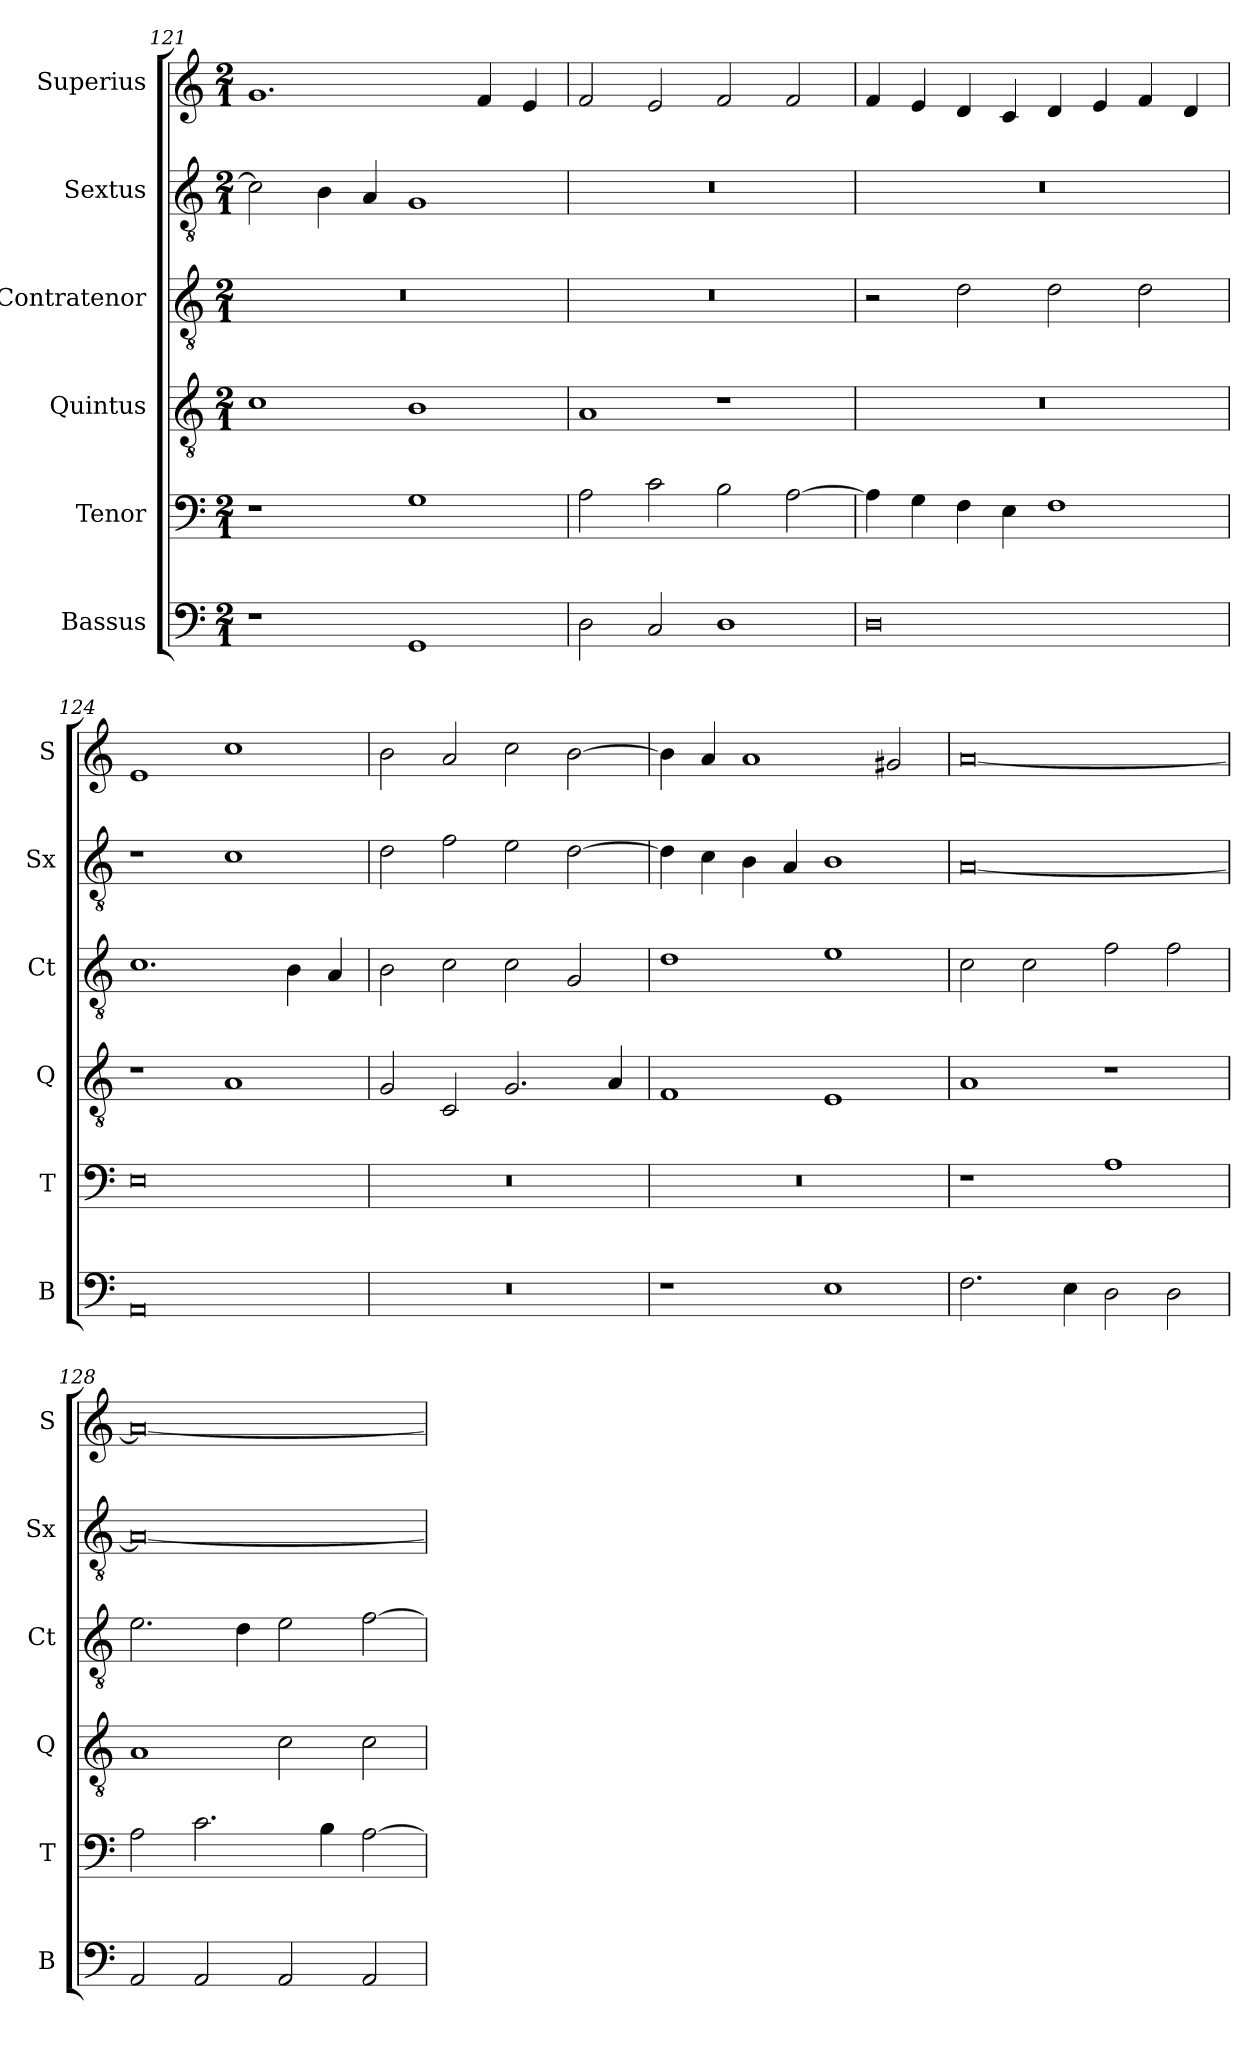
**kern	**kern	**kern	**kern	**kern	**kern
*part6	*part5	*part4	*part3	*part2	*part1
*staff6	*staff5	*staff4	*staff3	*staff2	*staff1
*I"Bassus	*I"Tenor	*I"Quintus	*I"Contratenor	*I"Sextus	*I"Superius
*I'B	*I'T	*I'Q	*I'Ct	*I'Sx	*I'S
*clefF4	*clefF4	*clefGv2	*clefGv2	*clefGv2	*clefG2
*k[]	*k[]	*k[]	*k[]	*k[]	*k[]
*M2/1	*M2/1	*M2/1	*M2/1	*M2/1	*M2/1
=121	=121	=121	=121	=121	=121
1r	1r	1c	0r	2c\]	1.g
.	.	.	.	4B\	.
.	.	.	.	4A/	.
1GG	1G	1B	.	1G	.
.	.	.	.	.	4f/
.	.	.	.	.	4e/
=122	=122	=122	=122	=122	=122
2D\	2A\	1A	0r	0r	2f/
2C/	2c\	.	.	.	2e/
1D	2B\	1r	.	.	2f/
.	[2A\	.	.	.	2f/
=123	=123	=123	=123	=123	=123
0D	4A\]	0r	2r	0r	4f/
.	4G\	.	.	.	4e/
.	4F\	.	2d\	.	4d/
.	4E\	.	.	.	4c/
.	1F	.	2d\	.	4d/
.	.	.	.	.	4e/
.	.	.	2d\	.	4f/
.	.	.	.	.	4d/
=124	=124	=124	=124	=124	=124
0AA	0E	1r	1.c	1r	1e
.	.	1A	.	1c	1cc
.	.	.	4B\	.	.
.	.	.	4A/	.	.
=125	=125	=125	=125	=125	=125
0r	0r	2G/	2B\	2d\	2b\
.	.	2C/	2c\	2f\	2a/
.	.	2.G/	2c\	2e\	2cc\
.	.	.	2G/	[2d\	[2b\
.	.	4A/	.	.	.
=126	=126	=126	=126	=126	=126
1r	0r	1F	1d	4d\]	4b\]
.	.	.	.	4c\	4a/
.	.	.	.	4B\	1a
.	.	.	.	4A/	.
1E	.	1E	1e	1B	.
.	.	.	.	.	2g#X/
=127	=127	=127	=127	=127	=127
2.F\	1r	1A	2c\	[0A	[0a
.	.	.	2c\	.	.
4E\	.	.	.	.	.
2D\	1A	1r	2f\	.	.
2D\	.	.	2f\	.	.
=128	=128	=128	=128	=128	=128
2AA/	2A\	1A	2.e\	0A_	0a_
2AA/	2.c\	.	.	.	.
.	.	.	4d\	.	.
2AA/	.	2c\	2e\	.	.
.	4B\	.	.	.	.
2AA/	[2A\	2c\	[2f\	.	.
=	=	=	=	=	=
*-	*-	*-	*-	*-	*-
